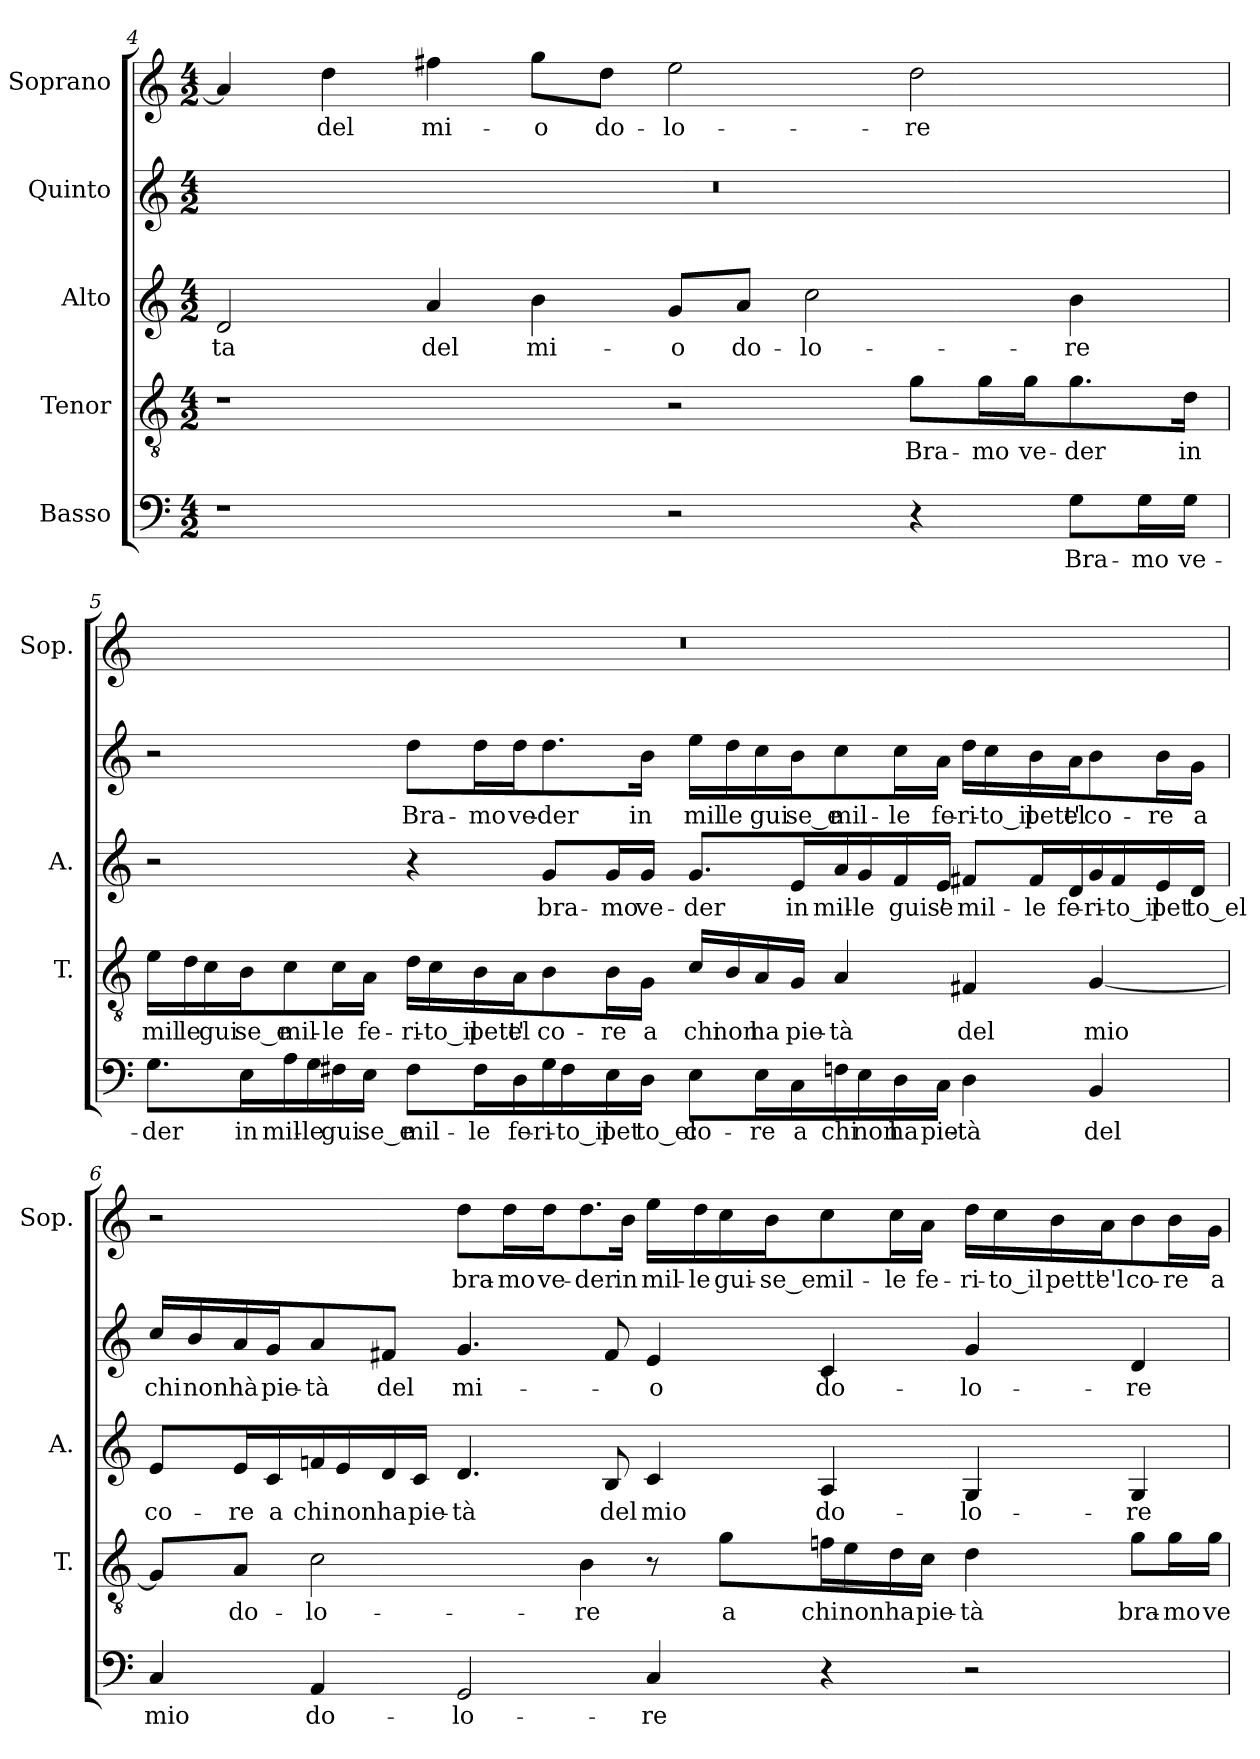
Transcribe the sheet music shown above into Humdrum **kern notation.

**kern	**text	**kern	**text	**kern	**text	**kern	**text	**kern	**text
*part5	*part5	*part4	*part4	*part3	*part3	*part2	*part2	*part1	*part1
*staff5	*staff5	*staff4	*staff4	*staff3	*staff3	*staff2	*staff2	*staff1	*staff1
*I"Basso	*	*I"Tenor	*	*I"Alto	*	*I"Quinto	*	*I"Soprano	*
*	*	*I'T.	*	*I'A.	*	*	*	*I'Sop.	*
!!LO:LB:g=z
*clefF4	*	*clefGv2	*	*clefG2	*	*clefG2	*	*clefG2	*
*	*	*ITrd7c12	*	*	*	*	*	*	*
*k[]	*	*k[]	*	*k[]	*	*k[]	*	*k[]	*
*C:	*	*C:	*	*C:	*	*C:	*	*C:	*
*M4/2	*	*M4/2	*	*M4/2	*	*M4/2	*	*M4/2	*
=4	=4	=4	=4	=4	=4	=4	=4	=4	=4
!	!	!	!	!	!LO:LY:b:color=#000000	!LO:N:vis=1	!	!	!
1r	.	1r	.	2di/	-ta	0r	.	4ai/]	.
!	!	!	!	!	!	!	!	!	!LO:LY:b:color=#000000
.	.	.	.	.	.	.	.	4ddi\	del
!	!	!	!	!	!LO:LY:b:color=#000000	!	!	!	!
!	!	!	!	!	!	!	!	!	!LO:LY:b:color=#000000
.	.	.	.	4ai/	del	.	.	4ff#Xi\	mi-
!	!	!	!	!	!LO:LY:b:color=#000000	!	!	!	!
!	!	!	!	!	!	!	!	!	!LO:LY:b:color=#000000
.	.	.	.	4bi\	mi-	.	.	8ggi\L	-o
!	!	!	!	!	!	!	!	!	!LO:LY:b:color=#000000
.	.	.	.	.	.	.	.	8ddi\J	do-
!	!	!	!	!	!LO:LY:b:color=#000000	!	!	!	!
!	!	!	!	!	!	!	!	!	!LO:LY:b:color=#000000
2r	.	2r	.	8gi/L	-o	.	.	2eei\	-lo-
!	!	!	!	!	!LO:LY:b:color=#000000	!	!	!	!
.	.	.	.	8ai/J	do-	.	.	.	.
!	!	!	!	!	!LO:LY:b:color=#000000	!	!	!	!
.	.	.	.	2cci\	-lo-	.	.	.	.
!	!	!	!LO:LY:b:color=#000000	!	!	!	!	!	!
!	!	!	!	!	!	!	!	!	!LO:LY:b:color=#000000
4r	.	8Gi\L	Bra-	.	.	.	.	2ddi\	-re
!	!	!	!LO:LY:b:color=#000000	!	!	!	!	!	!
.	.	16Gi\L	-mo	.	.	.	.	.	.
!	!	!	!LO:LY:b:color=#000000	!	!	!	!	!	!
.	.	16Gi\J	ve-	.	.	.	.	.	.
!	!LO:LY:b:color=#000000	!	!	!	!	!	!	!	!
!	!	!	!LO:LY:b:color=#000000	!	!	!	!	!	!
!	!	!	!	!	!LO:LY:b:color=#000000	!	!	!	!
8Gi\L	Bra-	8.Gi\	-der	4bi\	-re	.	.	.	.
!	!LO:LY:b:color=#000000	!	!	!	!	!	!	!	!
16Gi\L	-mo	.	.	.	.	.	.	.	.
!	!LO:LY:b:color=#000000	!	!	!	!	!	!	!	!
!	!	!	!LO:LY:b:color=#000000	!	!	!	!	!	!
16Gi\JJ	ve-	16Di\Jk	in	.	.	.	.	.	.
=5	=5	=5	=5	=5	=5	=5	=5	=5	=5
!	!LO:LY:b:color=#000000	!	!	!	!	!	!	!	!
!	!	!	!LO:LY:b:color=#000000	!	!	!	!	!LO:N:vis=1	!
8.Gi\L	-der	16Ei\LL	mil-	2r	.	2r	.	0r	.
!	!	!	!LO:LY:b:color=#000000	!	!	!	!	!	!
.	.	16Di\	-le	.	.	.	.	.	.
!	!	!	!LO:LY:b:color=#000000	!	!	!	!	!	!
.	.	16Ci\	gui-	.	.	.	.	.	.
!	!LO:LY:b:color=#000000	!	!	!	!	!	!	!	!
!	!	!	!LO:LY:b:color=#000000	!	!	!	!	!	!
16Ei\L	in	16BBi\J	-se_e	.	.	.	.	.	.
!	!LO:LY:b:color=#000000	!	!	!	!	!	!	!	!
!	!	!	!LO:LY:b:color=#000000	!	!	!	!	!	!
16Ai\	mil-	8Ci\	mil-	.	.	.	.	.	.
!	!LO:LY:b:color=#000000	!	!	!	!	!	!	!	!
16Gi\	-le	.	.	.	.	.	.	.	.
!	!LO:LY:b:color=#000000	!	!	!	!	!	!	!	!
!	!	!	!LO:LY:b:color=#000000	!	!	!	!	!	!
16F#Xi\	gui-	16Ci\L	-le	.	.	.	.	.	.
!	!LO:LY:b:color=#000000	!	!	!	!	!	!	!	!
!	!	!	!LO:LY:b:color=#000000	!	!	!	!	!	!
16Ei\JJ	-se_e	16AAi\JJ	fe-	.	.	.	.	.	.
!	!LO:LY:b:color=#000000	!	!	!	!	!	!	!	!
!	!	!	!LO:LY:b:color=#000000	!	!	!	!	!	!
!	!	!	!	!	!	!	!LO:LY:b:color=#000000	!	!
8F#i\L	mil-	16Di\LL	-ri-	4r	.	8ddi\L	Bra-	.	.
!	!	!	!LO:LY:b:color=#000000	!	!	!	!	!	!
.	.	16Ci\	-to_il	.	.	.	.	.	.
!	!LO:LY:b:color=#000000	!	!	!	!	!	!	!	!
!	!	!	!LO:LY:b:color=#000000	!	!	!	!	!	!
!	!	!	!	!	!	!	!LO:LY:b:color=#000000	!	!
16F#i\L	-le	16BBi\	pett'	.	.	16ddi\L	-mo	.	.
!	!LO:LY:b:color=#000000	!	!	!	!	!	!	!	!
!	!	!	!LO:LY:b:color=#000000	!	!	!	!	!	!
!	!	!	!	!	!	!	!LO:LY:b:color=#000000	!	!
16Di\	fe-	16AAi\J	el	.	.	16ddi\J	ve-	.	.
!	!LO:LY:b:color=#000000	!	!	!	!	!	!	!	!
!	!	!	!LO:LY:b:color=#000000	!	!	!	!	!	!
!	!	!	!	!	!LO:LY:b:color=#000000	!	!	!	!
!	!	!	!	!	!	!	!LO:LY:b:color=#000000	!	!
16Gi\	-ri-	8BBi\	co-	8gi/L	bra-	8.ddi\	-der	.	.
!	!LO:LY:b:color=#000000	!	!	!	!	!	!	!	!
16F#i\	-to_il	.	.	.	.	.	.	.	.
!	!LO:LY:b:color=#000000	!	!	!	!	!	!	!	!
!	!	!	!LO:LY:b:color=#000000	!	!	!	!	!	!
!	!	!	!	!	!LO:LY:b:color=#000000	!	!	!	!
16Ei\	pet-	16BBi\L	-re	16gi/L	-mo	.	.	.	.
!	!LO:LY:b:color=#000000	!	!	!	!	!	!	!	!
!	!	!	!LO:LY:b:color=#000000	!	!	!	!	!	!
!	!	!	!	!	!LO:LY:b:color=#000000	!	!	!	!
!	!	!	!	!	!	!	!LO:LY:b:color=#000000	!	!
16Di\JJ	-to_el	16GGi\JJ	a	16gi/JJ	ve-	16bi\Jk	in	.	.
!	!LO:LY:b:color=#000000	!	!	!	!	!	!	!	!
!	!	!	!LO:LY:b:color=#000000	!	!	!	!	!	!
!	!	!	!	!	!LO:LY:b:color=#000000	!	!	!	!
!	!	!	!	!	!	!	!LO:LY:b:color=#000000	!	!
8Ei\L	co-	16Ci/LL	chi	8.gi/L	-der	16eei\LL	mil-	.	.
!	!	!	!LO:LY:b:color=#000000	!	!	!	!	!	!
!	!	!	!	!	!	!	!LO:LY:b:color=#000000	!	!
.	.	16BBi/	non	.	.	16ddi\	-le	.	.
!	!LO:LY:b:color=#000000	!	!	!	!	!	!	!	!
!	!	!	!LO:LY:b:color=#000000	!	!	!	!	!	!
!	!	!	!	!	!	!	!LO:LY:b:color=#000000	!	!
16Ei\L	-re	16AAi/	ha	.	.	16cci\	gui-	.	.
!	!LO:LY:b:color=#000000	!	!	!	!	!	!	!	!
!	!	!	!LO:LY:b:color=#000000	!	!	!	!	!	!
!	!	!	!	!	!LO:LY:b:color=#000000	!	!	!	!
!	!	!	!	!	!	!	!LO:LY:b:color=#000000	!	!
16Ci\	a	16GGi/JJ	pie-	16ei/L	in	16bi\J	-se_e	.	.
!	!LO:LY:b:color=#000000	!	!	!	!	!	!	!	!
!	!	!	!LO:LY:b:color=#000000	!	!	!	!	!	!
!	!	!	!	!	!LO:LY:b:color=#000000	!	!	!	!
!	!	!	!	!	!	!	!LO:LY:b:color=#000000	!	!
16Fni\	chi	4AAi/	-tà	16ai/	mil-	8cci\	mil-	.	.
!	!LO:LY:b:color=#000000	!	!	!	!	!	!	!	!
!	!	!	!	!	!LO:LY:b:color=#000000	!	!	!	!
16Ei\	non	.	.	16gi/	-le	.	.	.	.
!	!LO:LY:b:color=#000000	!	!	!	!	!	!	!	!
!	!	!	!	!	!LO:LY:b:color=#000000	!	!	!	!
!	!	!	!	!	!	!	!LO:LY:b:color=#000000	!	!
16Di\	ha	.	.	16fi/	guis'	16cci\L	-le	.	.
!	!LO:LY:b:color=#000000	!	!	!	!	!	!	!	!
!	!	!	!	!	!LO:LY:b:color=#000000	!	!	!	!
!	!	!	!	!	!	!	!LO:LY:b:color=#000000	!	!
16Ci\JJ	pie-	.	.	16ei/JJ	e	16ai\JJ	fe-	.	.
!	!LO:LY:b:color=#000000	!	!	!	!	!	!	!	!
!	!	!	!LO:LY:b:color=#000000	!	!	!	!	!	!
!	!	!	!	!	!LO:LY:b:color=#000000	!	!	!	!
!	!	!	!	!	!	!	!LO:LY:b:color=#000000	!	!
4Di\	-tà	4FF#Xi/	del	8f#Xi/L	mil-	16ddi\LL	-ri-	.	.
!	!	!	!	!	!	!	!LO:LY:b:color=#000000	!	!
.	.	.	.	.	.	16cci\	-to_il	.	.
!	!	!	!	!	!LO:LY:b:color=#000000	!	!	!	!
!	!	!	!	!	!	!	!LO:LY:b:color=#000000	!	!
.	.	.	.	16f#i/L	-le	16bi\	pett'	.	.
!	!	!	!	!	!LO:LY:b:color=#000000	!	!	!	!
!	!	!	!	!	!	!	!LO:LY:b:color=#000000	!	!
.	.	.	.	16di/	fe-	16ai\J	el	.	.
!	!LO:LY:b:color=#000000	!	!	!	!	!	!	!	!
!	!	!	!LO:LY:b:color=#000000	!	!	!	!	!	!
!	!	!	!	!	!LO:LY:b:color=#000000	!	!	!	!
!	!	!	!	!	!	!	!LO:LY:b:color=#000000	!	!
4BBi/	del	[<4GGi/	mio	16gi/	-ri-	8bi\	co-	.	.
!	!	!	!	!	!LO:LY:b:color=#000000	!	!	!	!
.	.	.	.	16f#i/	-to_il	.	.	.	.
!	!	!	!	!	!LO:LY:b:color=#000000	!	!	!	!
!	!	!	!	!	!	!	!LO:LY:b:color=#000000	!	!
.	.	.	.	16ei/	pet-	16bi\L	-re	.	.
!	!	!	!	!	!LO:LY:b:color=#000000	!	!	!	!
!	!	!	!	!	!	!	!LO:LY:b:color=#000000	!	!
.	.	.	.	16di/JJ	-to_el	16gi\JJ	a	.	.
!!LO:LB:g=z
=6	=6	=6	=6	=6	=6	=6	=6	=6	=6
!	!LO:LY:b:color=#000000	!	!	!	!	!	!	!	!
!	!	!	!	!	!LO:LY:b:color=#000000	!	!	!	!
!	!	!	!	!	!	!	!LO:LY:b:color=#000000	!	!
4Ci/	mio	8GGi/L]	.	8ei/L	co-	16cci/LL	chi	2r	.
!	!	!	!	!	!	!	!LO:LY:b:color=#000000	!	!
.	.	.	.	.	.	16bi/	non	.	.
!	!	!	!LO:LY:b:color=#000000	!	!	!	!	!	!
!	!	!	!	!	!LO:LY:b:color=#000000	!	!	!	!
!	!	!	!	!	!	!	!LO:LY:b:color=#000000	!	!
.	.	8AAi/J	do-	16ei/L	-re	16ai/	hà	.	.
!	!	!	!	!	!LO:LY:b:color=#000000	!	!	!	!
!	!	!	!	!	!	!	!LO:LY:b:color=#000000	!	!
.	.	.	.	16ci/	a	16gi/J	pie-	.	.
!	!LO:LY:b:color=#000000	!	!	!	!	!	!	!	!
!	!	!	!LO:LY:b:color=#000000	!	!	!	!	!	!
!	!	!	!	!	!LO:LY:b:color=#000000	!	!	!	!
!	!	!	!	!	!	!	!LO:LY:b:color=#000000	!	!
4AAi/	do-	2Ci\	-lo-	16fni/	chi	8ai/	-tà	.	.
!	!	!	!	!	!LO:LY:b:color=#000000	!	!	!	!
.	.	.	.	16ei/	non	.	.	.	.
!	!	!	!	!	!LO:LY:b:color=#000000	!	!	!	!
!	!	!	!	!	!	!	!LO:LY:b:color=#000000	!	!
.	.	.	.	16di/	ha	8f#Xi/J	del	.	.
!	!	!	!	!	!LO:LY:b:color=#000000	!	!	!	!
.	.	.	.	16ci/JJ	pie-	.	.	.	.
!	!LO:LY:b:color=#000000	!	!	!	!	!	!	!	!
!	!	!	!	!	!LO:LY:b:color=#000000	!	!	!	!
!	!	!	!	!	!	!	!LO:LY:b:color=#000000	!	!
!	!	!	!	!	!	!	!	!	!LO:LY:b:color=#000000
2GGi/	-lo-	.	.	4.di/	-tà	4.gi/	mi-	8ddi\L	bra-
!	!	!	!	!	!	!	!	!	!LO:LY:b:color=#000000
.	.	.	.	.	.	.	.	16ddi\L	-mo
!	!	!	!	!	!	!	!	!	!LO:LY:b:color=#000000
.	.	.	.	.	.	.	.	16ddi\J	ve-
!	!	!	!LO:LY:b:color=#000000	!	!	!	!	!	!
!	!	!	!	!	!	!	!	!	!LO:LY:b:color=#000000
.	.	4BBi\	-re	.	.	.	.	8.ddi\	-der
!	!	!	!	!	!LO:LY:b:color=#000000	!	!	!	!
.	.	.	.	8Bi/	del	8f#i/	.	.	.
!	!	!	!	!	!	!	!	!	!LO:LY:b:color=#000000
.	.	.	.	.	.	.	.	16bi\Jk	in
!	!LO:LY:b:color=#000000	!	!	!	!	!	!	!	!
!	!	!	!	!	!LO:LY:b:color=#000000	!	!	!	!
!	!	!	!	!	!	!	!LO:LY:b:color=#000000	!	!
!	!	!	!	!	!	!	!	!	!LO:LY:b:color=#000000
4Ci/	-re	8r	.	4ci/	mio	4ei/	-o	16eei\LL	mil-
!	!	!	!	!	!	!	!	!	!LO:LY:b:color=#000000
.	.	.	.	.	.	.	.	16ddi\	-le
!	!	!	!LO:LY:b:color=#000000	!	!	!	!	!	!
!	!	!	!	!	!	!	!	!	!LO:LY:b:color=#000000
.	.	8Gi\L	a	.	.	.	.	16cci\	gui-
!	!	!	!	!	!	!	!	!	!LO:LY:b:color=#000000
.	.	.	.	.	.	.	.	16bi\J	-se_e
!	!	!	!LO:LY:b:color=#000000	!	!	!	!	!	!
!	!	!	!	!	!LO:LY:b:color=#000000	!	!	!	!
!	!	!	!	!	!	!	!LO:LY:b:color=#000000	!	!
!	!	!	!	!	!	!	!	!	!LO:LY:b:color=#000000
4r	.	16Fni\L	chi	4Ai/	do-	4ci/	do-	8cci\	mil-
!	!	!	!LO:LY:b:color=#000000	!	!	!	!	!	!
.	.	16Ei\	non	.	.	.	.	.	.
!	!	!	!LO:LY:b:color=#000000	!	!	!	!	!	!
!	!	!	!	!	!	!	!	!	!LO:LY:b:color=#000000
.	.	16Di\	ha	.	.	.	.	16cci\L	-le
!	!	!	!LO:LY:b:color=#000000	!	!	!	!	!	!
!	!	!	!	!	!	!	!	!	!LO:LY:b:color=#000000
.	.	16Ci\JJ	pie-	.	.	.	.	16ai\JJ	fe-
!	!	!	!LO:LY:b:color=#000000	!	!	!	!	!	!
!	!	!	!	!	!LO:LY:b:color=#000000	!	!	!	!
!	!	!	!	!	!	!	!LO:LY:b:color=#000000	!	!
!	!	!	!	!	!	!	!	!	!LO:LY:b:color=#000000
2r	.	4Di\	-tà	4Gi/	-lo-	4gi/	-lo-	16ddi\LL	-ri-
!	!	!	!	!	!	!	!	!	!LO:LY:b:color=#000000
.	.	.	.	.	.	.	.	16cci\	-to_il
!	!	!	!	!	!	!	!	!	!LO:LY:b:color=#000000
.	.	.	.	.	.	.	.	16bi\	pett'
!	!	!	!	!	!	!	!	!	!LO:LY:b:color=#000000
.	.	.	.	.	.	.	.	16ai\J	e'l
!	!	!	!LO:LY:b:color=#000000	!	!	!	!	!	!
!	!	!	!	!	!LO:LY:b:color=#000000	!	!	!	!
!	!	!	!	!	!	!	!LO:LY:b:color=#000000	!	!
!	!	!	!	!	!	!	!	!	!LO:LY:b:color=#000000
.	.	8Gi\L	bra-	4Gi/	-re	4di/	-re	8bi\	co-
!	!	!	!LO:LY:b:color=#000000	!	!	!	!	!	!
!	!	!	!	!	!	!	!	!	!LO:LY:b:color=#000000
.	.	16Gi\L	-mo	.	.	.	.	16bi\L	-re
!	!	!	!LO:LY:b:color=#000000	!	!	!	!	!	!
!	!	!	!	!	!	!	!	!	!LO:LY:b:color=#000000
.	.	16Gi\JJ	ve-	.	.	.	.	16gi\JJ	a
=	=	=	=	=	=	=	=	=	=
*-	*-	*-	*-	*-	*-	*-	*-	*-	*-
